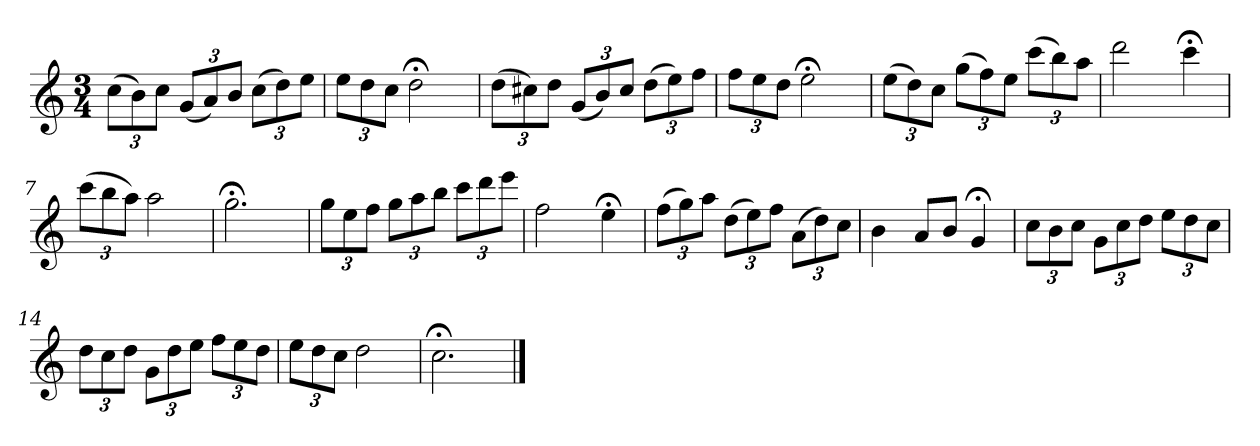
**kern
*part1
*staff1
*k[]
*C:
*M3/4
*MM120
=1
(12ccL
12b)
12ccJ
(12gL
12a)
12bJ
(12ccL
12dd)
12eeJ
=2
12eeL
12dd
12ccJ
2dd;<
=3
(12ddL
12cc#X)
12ddJ
(12gL
12b)
12cc#J
(12ddL
12ee)
12ffJ
=4
12ffL
12ee
12ddJ
2ee;<
=5
(12eeL
12dd)
12ccJ
(12ggL
12ff)
12eeJ
(12cccL
12bb)
12aaJ
=6
2ddd
4ccc;<
=7
(12cccL
12bb
12aaJ)
2aa
=8
2.gg;<
=9
12ggL
12ee
12ffJ
12ggL
12aa
12bbJ
12cccL
12ddd
12eeeJ
=10
2ff
4ee;<
=11
(12ffL
12gg)
12aaJ
(12ddL
12ee)
12ffJ
(12aL
12dd)
12ccJ
=12
4b
8aL
8bJ
4g;<
=13
12ccL
12b
12ccJ
12gL
12cc
12ddJ
12eeL
12dd
12ccJ
=14
12ddL
12cc
12ddJ
12gL
12dd
12eeJ
12ffL
12ee
12ddJ
=15
12eeL
12dd
12ccJ
2dd
=16
2.cc;<
==
*-
